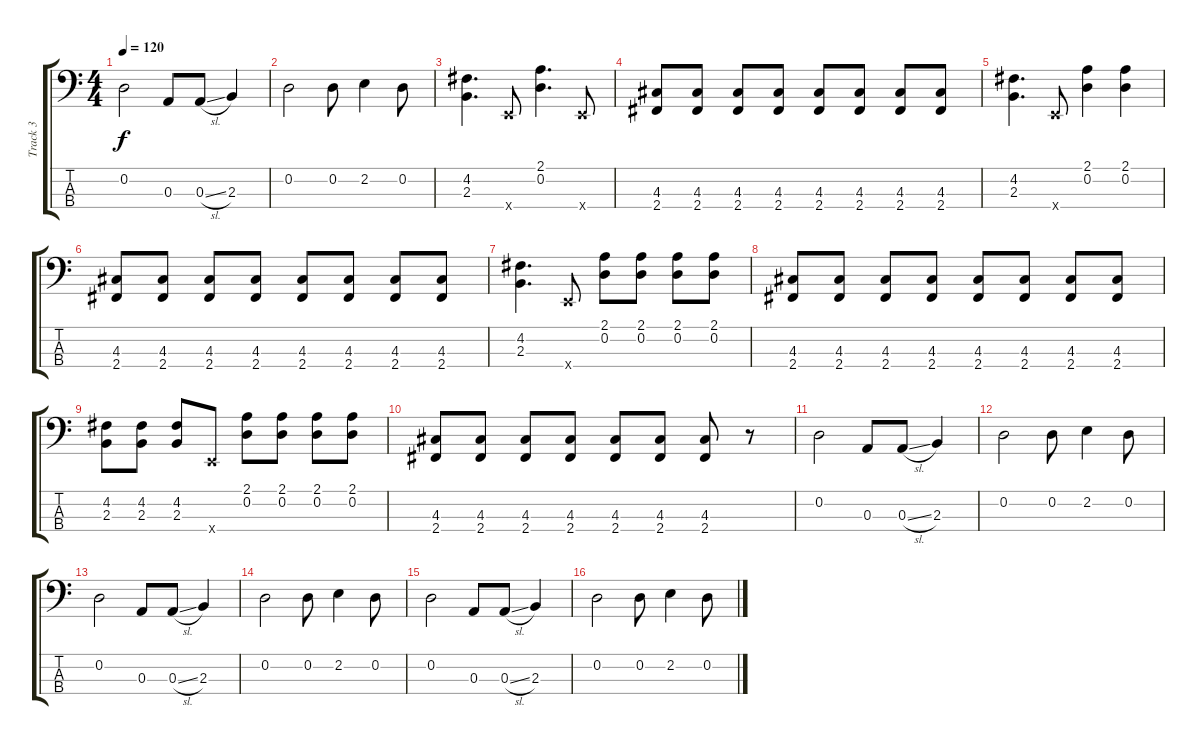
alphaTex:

\track ("Track 3" "Track 3") {instrument electricbasspick}
\staff {score tabs}
\tuning (G2 D2 A1 E1) {hide}
\ts (4 4)
\tempo 120
\clef f4
\ks c
0.2.2{dy f} 0.3.8 0.3{sl}.8 2.3.4 |
0.2.2 0.2.8 2.2.4 0.2.8 |
(4.2 2.3).4{d} 0.4{x}.8 (2.1 0.2).4{d} 0.4{x}.8 |
(4.3 2.4).8 (4.3 2.4).8 (4.3 2.4).8 (4.3 2.4).8 (4.3 2.4).8 (4.3 2.4).8 (4.3 2.4).8 (4.3 2.4).8 |
(4.2 2.3).4{d} 0.4{x}.8 (2.1 0.2).4 (2.1 0.2).4 |
(4.3 2.4).8 (4.3 2.4).8 (4.3 2.4).8 (4.3 2.4).8 (4.3 2.4).8 (4.3 2.4).8 (4.3 2.4).8 (4.3 2.4).8 |
(4.2 2.3).4{d} 0.4{x}.8 (2.1 0.2).8 (2.1 0.2).8 (2.1 0.2).8 (2.1 0.2).8 |
(4.3 2.4).8 (4.3 2.4).8 (4.3 2.4).8 (4.3 2.4).8 (4.3 2.4).8 (4.3 2.4).8 (4.3 2.4).8 (4.3 2.4).8 |
(4.2 2.3).8 (4.2 2.3).8 (4.2 2.3).8 0.4{x}.8 (2.1 0.2).8 (2.1 0.2).8 (2.1 0.2).8 (2.1 0.2).8 |
(4.3 2.4).8 (4.3 2.4).8 (4.3 2.4).8 (4.3 2.4).8 (4.3 2.4).8 (4.3 2.4).8 (4.3 2.4).8 r.8 |
0.2.2 0.3.8 0.3{sl}.8 2.3.4 |
0.2.2 0.2.8 2.2.4 0.2.8 |
0.2.2 0.3.8 0.3{sl}.8 2.3.4 |
0.2.2 0.2.8 2.2.4 0.2.8 |
0.2.2 0.3.8 0.3{sl}.8 2.3.4 |
0.2.2 0.2.8 2.2.4 0.2.8
